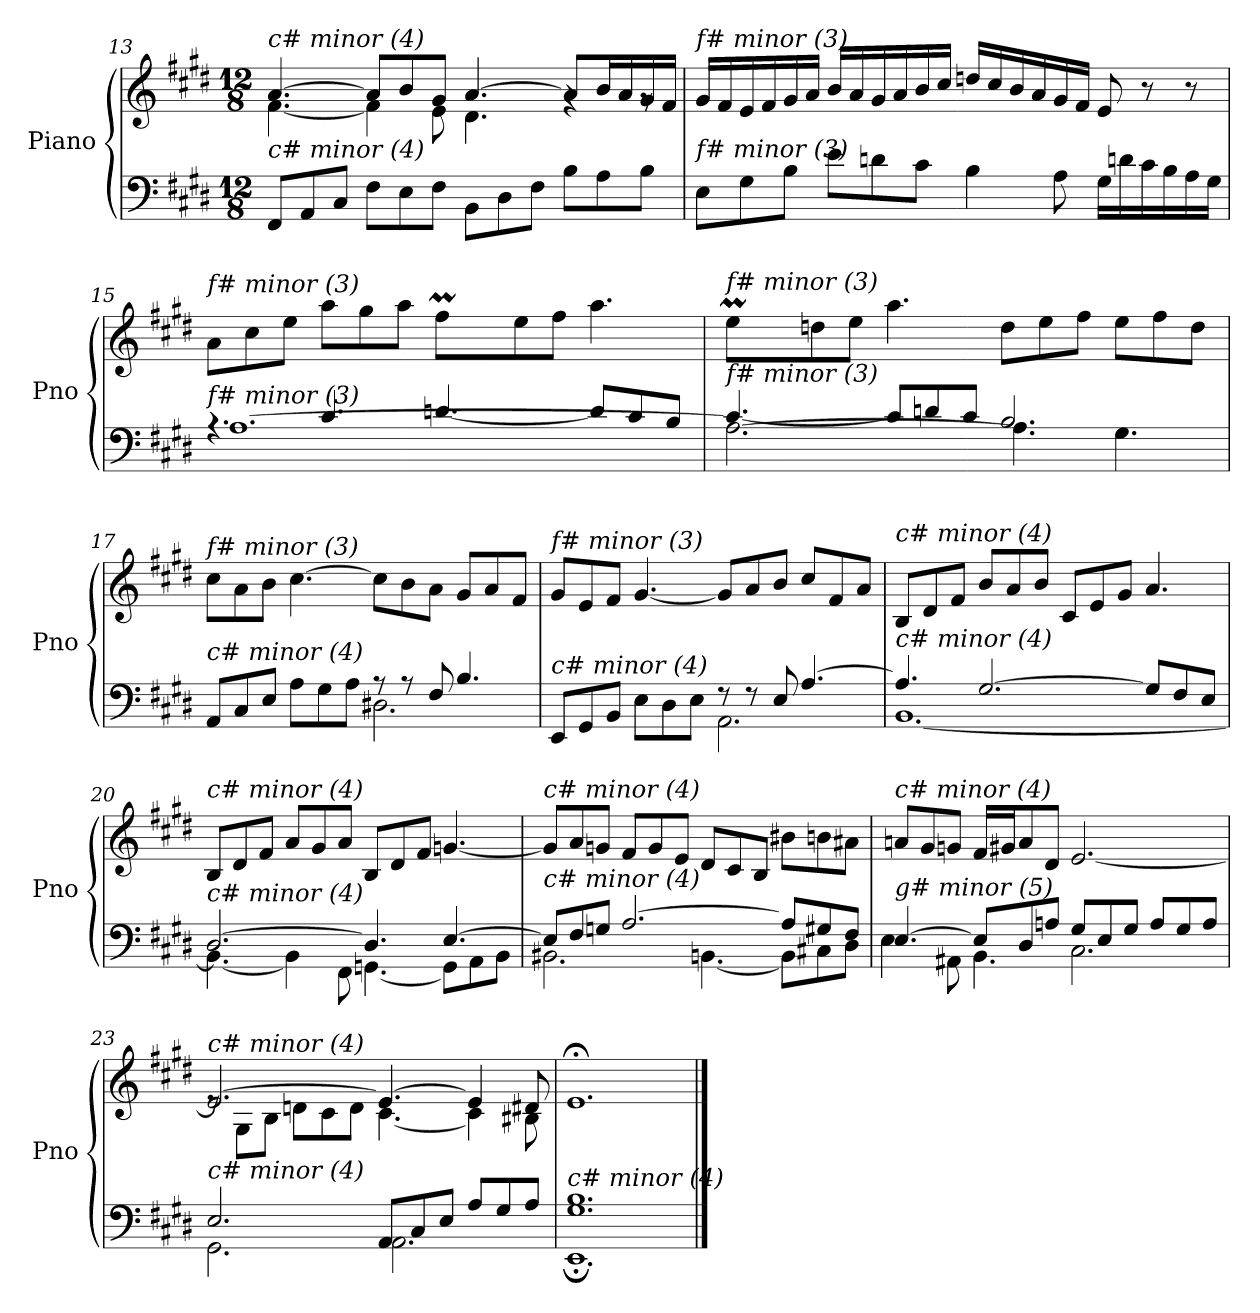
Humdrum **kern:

**kern	**kern
*part1	*part1
*staff2	*staff1
*I"Piano	*
*I'Pno	*
!!LO:LB:g=z
*clefF4	*clefG2
*k[f#c#g#d#]	*k[f#c#g#d#]
*M12/8	*M12/8
=13	=13
*	*^
!	!LO:TX:i:t=c# minor (4)	!
!LO:TX:i:t=c# minor (4)	!	!
8FF#/L	[4.a/	[4.f#\
8AA/	.	.
8C#/J	.	.
8F#\L	8a/L]	4f#\]
8E\	8b/	.
8F#\J	8g#/J	8e\
8BB\L	[4.a/	4.d#\
8D#\	.	.
8F#\J	.	.
8B\L	8a/L]	4rg
8A\	16b/L	.
.	16a/	.
8B\J	16g#/	8rg
.	16f#/JJ	.
*	*v	*v
=14	=14
!	!LO:TX:i:t=f# minor (3)
!LO:TX:i:t=f# minor (3)	!
8E\L	16g#/LL
.	16f#/
8G#\	16e/
.	16f#/
8B\J	16g#/
.	16a/JJ
8e\L	16b/LL
.	16a/
8dn\	16g#/
.	16a/
8c#\J	16b/
.	16cc#/JJ
4B\	16ddn/LL
.	16cc#/
.	16b/
.	16a/
8A\	16g#/
.	16f#/JJ
16G#\LL	8e/
16dn\	.
16c#\	8r
16B\	.
16A\	8r
16G#\JJ	.
!!LO:LB:g=z
=15	=15
*^	*^
*	*^	*	*
!	!	!	!LO:TX:i:t=f# minor (3)	!
!LO:TX:i:t=f# minor (3)	!	!	!	!
2.ryy	4.rA	[1.A	8a\L	2.ryy
.	.	.	8cc#\	.
.	.	.	8ee\J	.
.	4.c#/	.	8aa\L	.
.	.	.	8gg#\	.
.	.	.	8aa\J	.
*	*	*	*	*Xtuplet
8ryy	[4.dn/	.	8ff#M\L	40gg#yy
.	.	.	.	40ff#yy
.	.	.	.	40gg#yy
.	.	.	.	20ff#yy
2ryy	.	.	8ee\	2ryy
.	.	.	8ff#\J	.
.	8d/L]	.	4.aa\	.
.	8c#/	.	.	.
8ryy	8B/J	.	.	8ryy
!!LO:LB:g=z	!!
=16	=16	=16	=16	=16
!	!	!	!LO:TX:i:t=f# minor (3)	!
!LO:TX:i:t=f# minor (3)	!	!	!	!
8ryy	[4.c#/	2.A\_	8eeM\L	40ff#yy
.	.	.	.	40eeyy
.	.	.	.	40ff#yy
.	.	.	.	20eeyy
1ryy	.	.	8ddn\	1ryy
.	.	.	8ee\J	.
.	8c#/L]	.	4.aa\	.
.	8dn/	.	.	.
.	8c#/J	.	.	.
.	2.B/	4.A\]	8dd\L	.
.	.	.	8ee\	.
.	.	.	8ff#\J	.
4.ryy	.	4.G#\	8ee\L	4.ryy
.	.	.	8ff#\	.
.	.	.	8dd\J	.
*	*v	*v	*	*
=17	=17	=17	=17
!	!	!LO:TX:i:t=f# minor (3)	!
!LO:TX:i:t=c# minor (4)	!	!	!
8AA/L	2.ryy	8cc#\L	2.ryy
8C#/	.	8a\	.
8E/J	.	8b\J	.
8A\L	.	[4.cc#\	.
8G#\	.	.	.
8A\J	.	.	.
8r	2.D#X\	8cc#\L]	2.ryy
8r	.	8b\	.
8F#/	.	8a\J	.
4.B/	.	8g#/L	.
.	.	8a/	.
.	.	8f#/J	.
=18	=18	=18	=18
!	!	!LO:TX:i:t=f# minor (3)	!
!LO:TX:i:t=c# minor (4)	!	!	!
8EE/L	2.ryy	8g#/L	2.ryy
8GG#/	.	8e/	.
8BB/J	.	8f#/J	.
8E\L	.	[4.g#/	.
8D#\	.	.	.
8E\J	.	.	.
8r	2.AA\	8g#/L]	2.ryy
8r	.	8a/	.
8E/	.	8b/J	.
[4.A/	.	8cc#/L	.
.	.	8f#/	.
.	.	8a/J	.
*	*	*v	*v
!!LO:LB:g=z
=19	=19	=19
!	!	!LO:TX:i:t=c# minor (4)
!LO:TX:i:t=c# minor (4)	!	!
4.A/]	[1.BB	8B/L
.	.	8d#/
.	.	8f#/J
[2.G#/	.	8b/L
.	.	8a/
.	.	8b/J
.	.	8c#/L
.	.	8e/
.	.	8g#/J
8G#/L]	.	4.a/
8F#/	.	.
8E/J	.	.
=20	=20	=20
!	!	!LO:TX:i:t=c# minor (4)
!LO:TX:i:t=c# minor (4)	!	!
[2.D#/	4.BB\_	8B/L
.	.	8d#/
.	.	8f#/J
.	4BB\]	8a/L
.	.	8g#/
.	8FF#\	8a/J
4.D#/]	[4.GGn\	8B/L
.	.	8d#/
.	.	8f#/J
[4.E/	8GG\L]	[4.gn/
.	8AA\	.
.	8BB\J	.
=21	=21	=21
!	!	!LO:TX:i:t=c# minor (4)
!LO:TX:i:t=c# minor (4)	!	!
8E/L]	2.BB#Xi\	8g/L]
8F#/	.	8a/
8Gn/J	.	8gn/J
[2.A/	.	8f#/L
.	.	8g/
.	.	8e/J
.	[4.BB\	8d#/L
.	.	8c#/
.	.	8B/J
8A/L]	8BB\L]	8b#Xi\L
8G#X/	8C#X\	8b\
8F#/J	8D#\J	8a#X\J
!!LO:LB:g=z
=22	=22	=22
!	!	!LO:TX:i:t=c# minor (4)
!LO:TX:i:t=g# minor (5)	!	!
[4.E/	4E\	8an/L
.	.	8g#/
.	8AA#X\	8gn/J
8E/L]	4.BB\	16f#/LL
.	.	16g#X/J
8D#/	.	8a/
8An/J	.	8d#/J
8G#/L	2.C#\	[2.e/
8E/	.	.
8G#/J	.	.
8A/L	.	.
8G#/	.	.
8A/J	.	.
=23	=23	=23
*	*	*^
!	!	!LO:TX:i:t=c# minor (4)	!
!LO:TX:i:t=c# minor (4)	!	!	!
2.E/	2.GG#\	2.e/_	8re
.	.	.	8G#\L
.	.	.	8B\J
.	.	.	8dn\L
.	.	.	8c#\
.	.	.	8d\J
8AA/L	2.AA\	4.e/_	[4.c#\
8C#/	.	.	.
8E/J	.	.	.
8A/L	.	4e/]	4c#\]
8G#/	.	.	.
8A/J	.	8d#X/	8B#Xi\
=24	=24	=24	=24
!	!	!LO:TX:i:t=c# minor (4)	!
!LO:TX:i:t=c# minor (4)	!	!	!
*	*	*v	*v
1.G# 1.B	1.EE;	1.e;<
*v	*v	*
==	==
*-	*-
